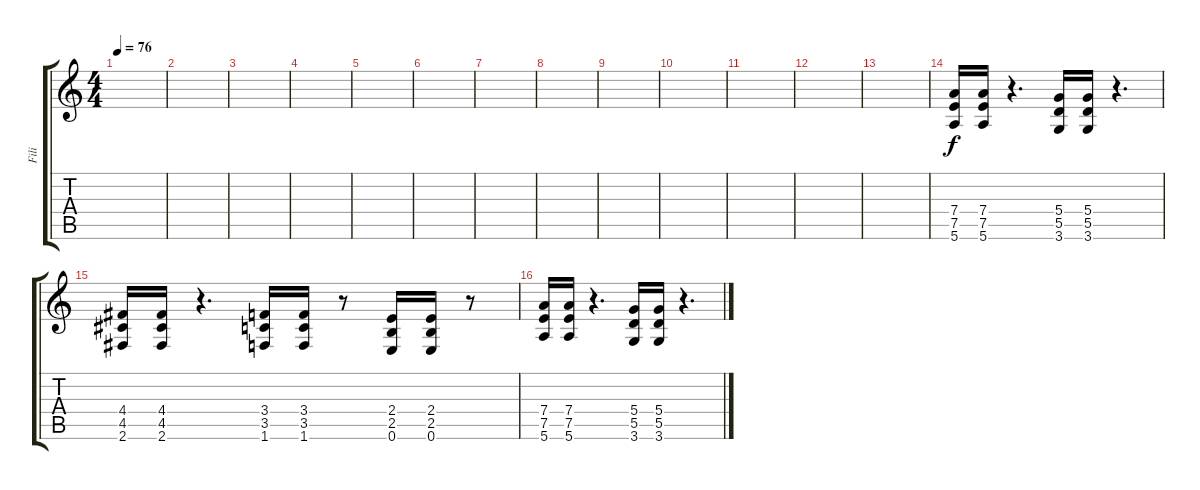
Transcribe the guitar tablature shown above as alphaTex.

\track ("Fili" "Fili") {instrument overdrivenguitar}
\staff {score tabs}
\tuning (E4 B3 G3 D3 A2 E2) {hide}
\ts (4 4)
\tempo 76
\clef g2
\ks c
|
|
|
|
|
|
|
|
|
|
|
|
|
(7.4 7.5 5.6).16 (7.4 7.5 5.6).16 r.4{d} (5.4 5.5 3.6).16 (5.4 5.5 3.6).16 r.4{d} |
(4.4 4.5 2.6).16 (4.4 4.5 2.6).16 r.4{d} (3.4 3.5 1.6).16 (3.4 3.5 1.6).16 r.8 (2.4 2.5 0.6).16 (2.4 2.5 0.6).16 r.8 |
(7.4 7.5 5.6).16 (7.4 7.5 5.6).16 r.4{d} (5.4 5.5 3.6).16 (5.4 5.5 3.6).16 r.4{d}
